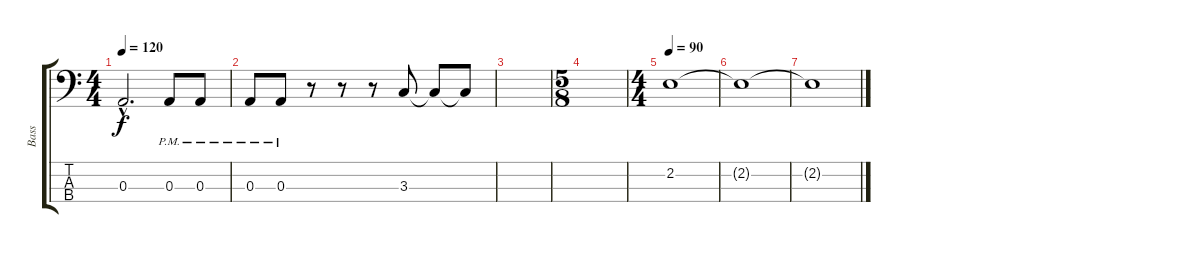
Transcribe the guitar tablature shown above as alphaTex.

\track ("Bass" "Bass") {instrument fretlessbass}
\staff {score tabs}
\tuning (G2 D2 A1 E1) {hide}
\ts (4 4)
\tempo 120
\clef f4
\ks c
0.3{hac}.2{d dy f} 0.3{pm}.8 0.3{pm}.8 |
0.3{pm}.8 0.3{pm}.8 r.8 r.8 r.8 3.3.8 3.3{t}.8 3.3{t}.8 |
|
\ts (5 8)
|
\ts (4 4)
\tempo 90
2.2.1 |
2.2{t}.1 |
2.2{t}.1
